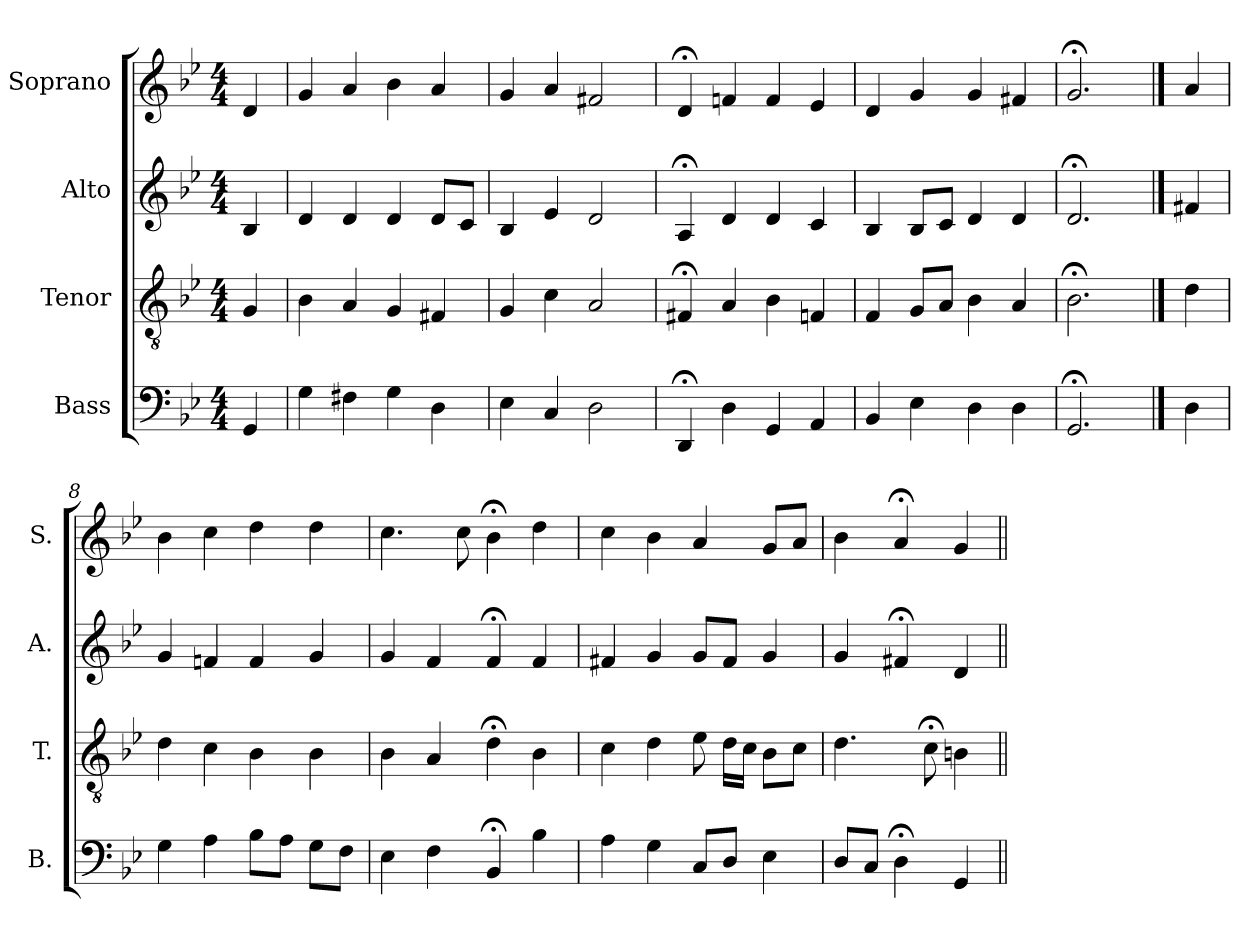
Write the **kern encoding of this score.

**kern	**kern	**kern	**kern
*part4	*part3	*part2	*part1
*staff4	*staff3	*staff2	*staff1
*I"Bass	*I"Tenor	*I"Alto	*I"Soprano
*I'B.	*I'T.	*I'A.	*I'S.
*clefF4	*clefGv2	*clefG2	*clefG2
*	*ITrd7c12	*	*
*k[b-e-]	*k[b-e-]	*k[b-e-]	*k[b-e-]
*B-:	*B-:	*B-:	*B-:
*M4/4	*M4/4	*M4/4	*M4/4
=1	=1	=1	=1
4GG/	4GG/	4B-/	4d/
=2	=2	=2	=2
4G\	4BB-\	4d/	4g/
4F#X\	4AA/	4d/	4a/
4G\	4GG/	4d/	4b-\
4D\	4FF#X/	8d/L	4a/
.	.	8c/J	.
=3	=3	=3	=3
4E-\	4GG/	4B-/	4g/
4C/	4C\	4e-/	4a/
2D\	2AA/	2d/	2f#X/
=4	=4	=4	=4
4DD;</	4FF#X;</	4A;</	4d;</
4D\	4AA/	4d/	4fn/
4GG/	4BB-\	4d/	4f/
4AA/	4FFn/	4c/	4e-/
=5	=5	=5	=5
4BB-/	4FF/	4B-/	4d/
4E-\	8GG/L	8B-/L	4g/
.	8AA/J	8c/J	.
4D\	4BB-\	4d/	4g/
4D\	4AA/	4d/	4f#X/
!!LO:LB:g=z
=6	=6	=6	=6
2.GG;</	2.BB-;<\	2.d;</	2.g;</
==7	==7	==7	==7
4D\	4D\	4f#X/	4a/
=8	=8	=8	=8
4G\	4D\	4g/	4b-\
4A\	4C\	4fn/	4cc\
8B-\L	4BB-\	4f/	4dd\
8A\J	.	.	.
8G\L	4BB-\	4g/	4dd\
8F\J	.	.	.
=9	=9	=9	=9
4E-\	4BB-\	4g/	4.cc\
4F\	4AA/	4f/	.
.	.	.	8cc\
4BB-;</	4D;<\	4f;</	4b-;<\
4B-\	4BB-\	4f/	4dd\
=10	=10	=10	=10
4A\	4C\	4f#X/	4cc\
4G\	4D\	4g/	4b-\
8C/L	8E-\	8g/L	4a/
8D/J	16D\LL	8f#/J	.
.	16C\JJ	.	.
4E-\	8BB-\L	4g/	8g/L
.	8C\J	.	8a/J
=11	=11	=11	=11
8D/L	4.D\	4g/	4b-\
8C/J	.	.	.
4D;<\	.	4f#X;</	4a;</
.	8C;<\	.	.
4GG/	4BBn\	4d/	4g/
=||	=||	=||	=||
*-	*-	*-	*-
